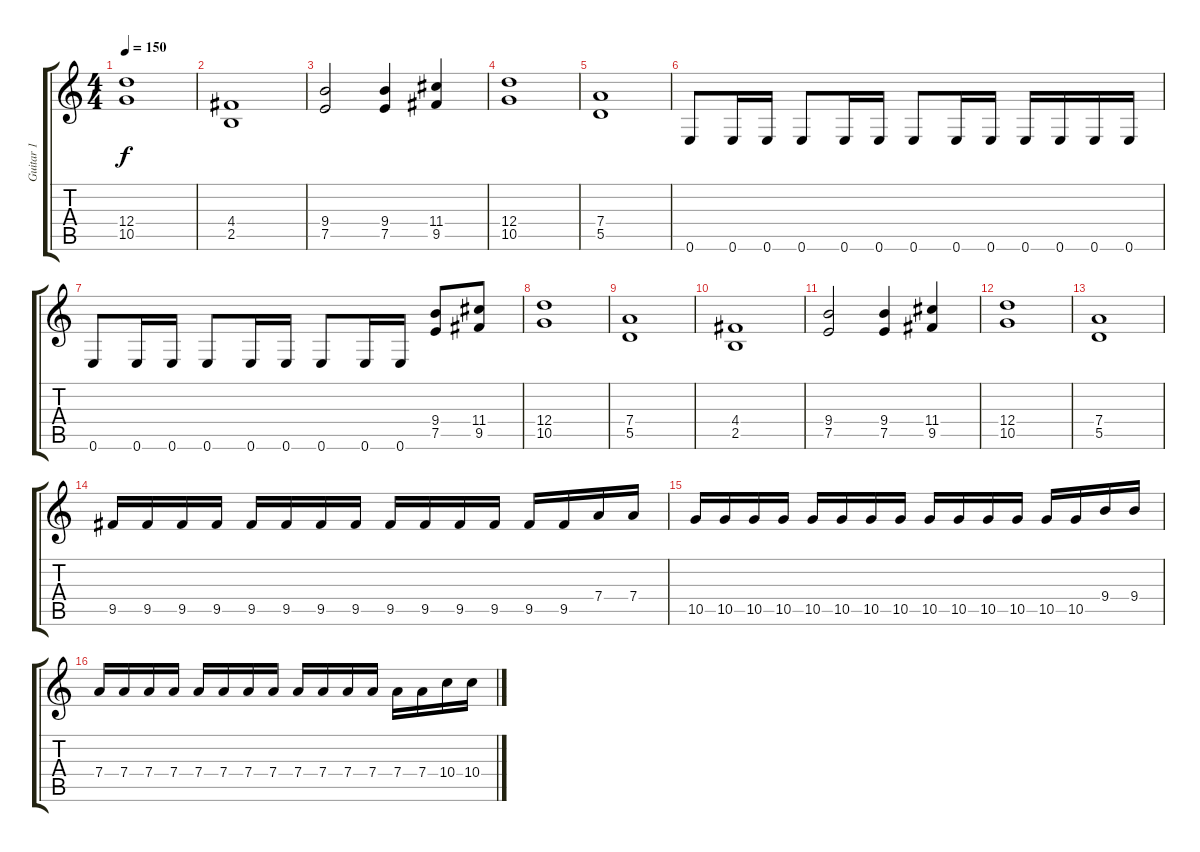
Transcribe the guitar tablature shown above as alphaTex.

\track ("Guitar 1" "Guitar 1") {instrument overdrivenguitar}
\staff {score tabs}
\tuning (E4 B3 G3 D3 A2 E2) {hide}
\ts (4 4)
\tempo 150
\clef g2
\ks c
(12.4 10.5).1{dy f} |
(4.4 2.5).1 |
(9.4 7.5).2 (9.4 7.5).4 (11.4 9.5).4 |
(12.4 10.5).1 |
(7.4 5.5).1 |
0.6.8 0.6.16 0.6.16 0.6.8 0.6.16 0.6.16 0.6.8 0.6.16 0.6.16 0.6.16 0.6.16 0.6.16 0.6.16 |
0.6.8 0.6.16 0.6.16 0.6.8 0.6.16 0.6.16 0.6.8 0.6.16 0.6.16 (9.4 7.5).8 (11.4 9.5).8 |
(12.4 10.5).1 |
(7.4 5.5).1 |
(4.4 2.5).1 |
(9.4 7.5).2 (9.4 7.5).4 (11.4 9.5).4 |
(12.4 10.5).1 |
(7.4 5.5).1 |
9.5.16 9.5.16 9.5.16 9.5.16 9.5.16 9.5.16 9.5.16 9.5.16 9.5.16 9.5.16 9.5.16 9.5.16 9.5.16 9.5.16 7.4.16 7.4.16 |
10.5.16 10.5.16 10.5.16 10.5.16 10.5.16 10.5.16 10.5.16 10.5.16 10.5.16 10.5.16 10.5.16 10.5.16 10.5.16 10.5.16 9.4.16 9.4.16 |
7.4.16 7.4.16 7.4.16 7.4.16 7.4.16 7.4.16 7.4.16 7.4.16 7.4.16 7.4.16 7.4.16 7.4.16 7.4.16 7.4.16 10.4.16 10.4.16
